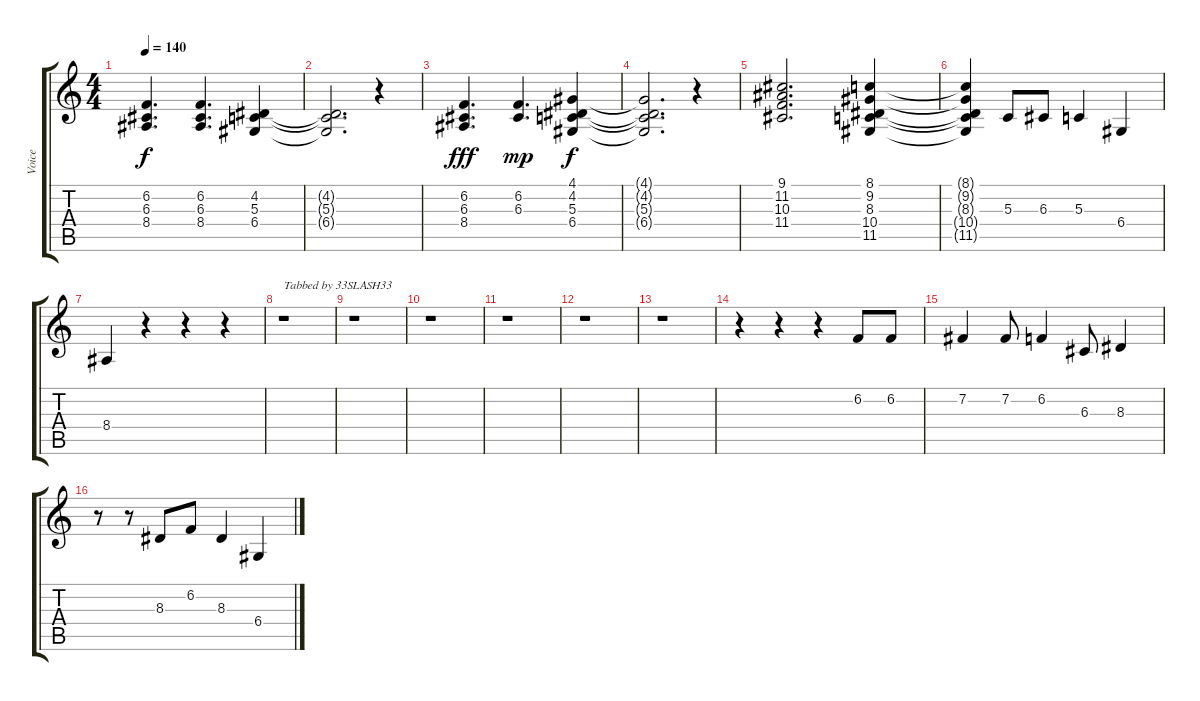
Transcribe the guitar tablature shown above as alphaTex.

\track ("Voice" "Voice") {instrument lead2sawtooth}
\staff {score tabs}
\tuning (E4 B3 G3 D3 A2 E2) {hide}
\ts (4 4)
\tempo 140
\clef g2
\ks c
(6.2 6.3 8.4).4{d dy f instrument choiraahs} (6.2 6.3 8.4).4{d} (4.2 5.3 6.4).4 |
(4.2{t} 5.3{t} 6.4{t}).2{d} r.4 |
(6.2 6.3 8.4).4{d dy fff} (6.2 6.3).4{d dy mp} (4.1 4.2 5.3 6.4).4{dy f} |
(4.1{t} 4.2{t} 5.3{t} 6.4{t}).2{d} r.4 |
(9.1 11.2 10.3 11.4).2{d} (8.1 9.2 8.3 10.4 11.5).4 |
(8.1{t} 9.2{t} 8.3{t} 10.4{t} 11.5{t}).4 5.3.8{instrument lead2sawtooth} 6.3.8 5.3.4 6.4.4 |
8.4.4 r.4 r.4 r.4 |
r.1{txt "Tabbed by 33SLASH33"} |
r.1 |
r.1 |
r.1 |
r.1 |
r.1 |
r.4 r.4 r.4 6.2.8 6.2.8 |
7.2.4 7.2.8 6.2.4 6.3.8 8.3.4 |
r.8 r.8 8.3.8 6.2.8 8.3.4 6.4.4
